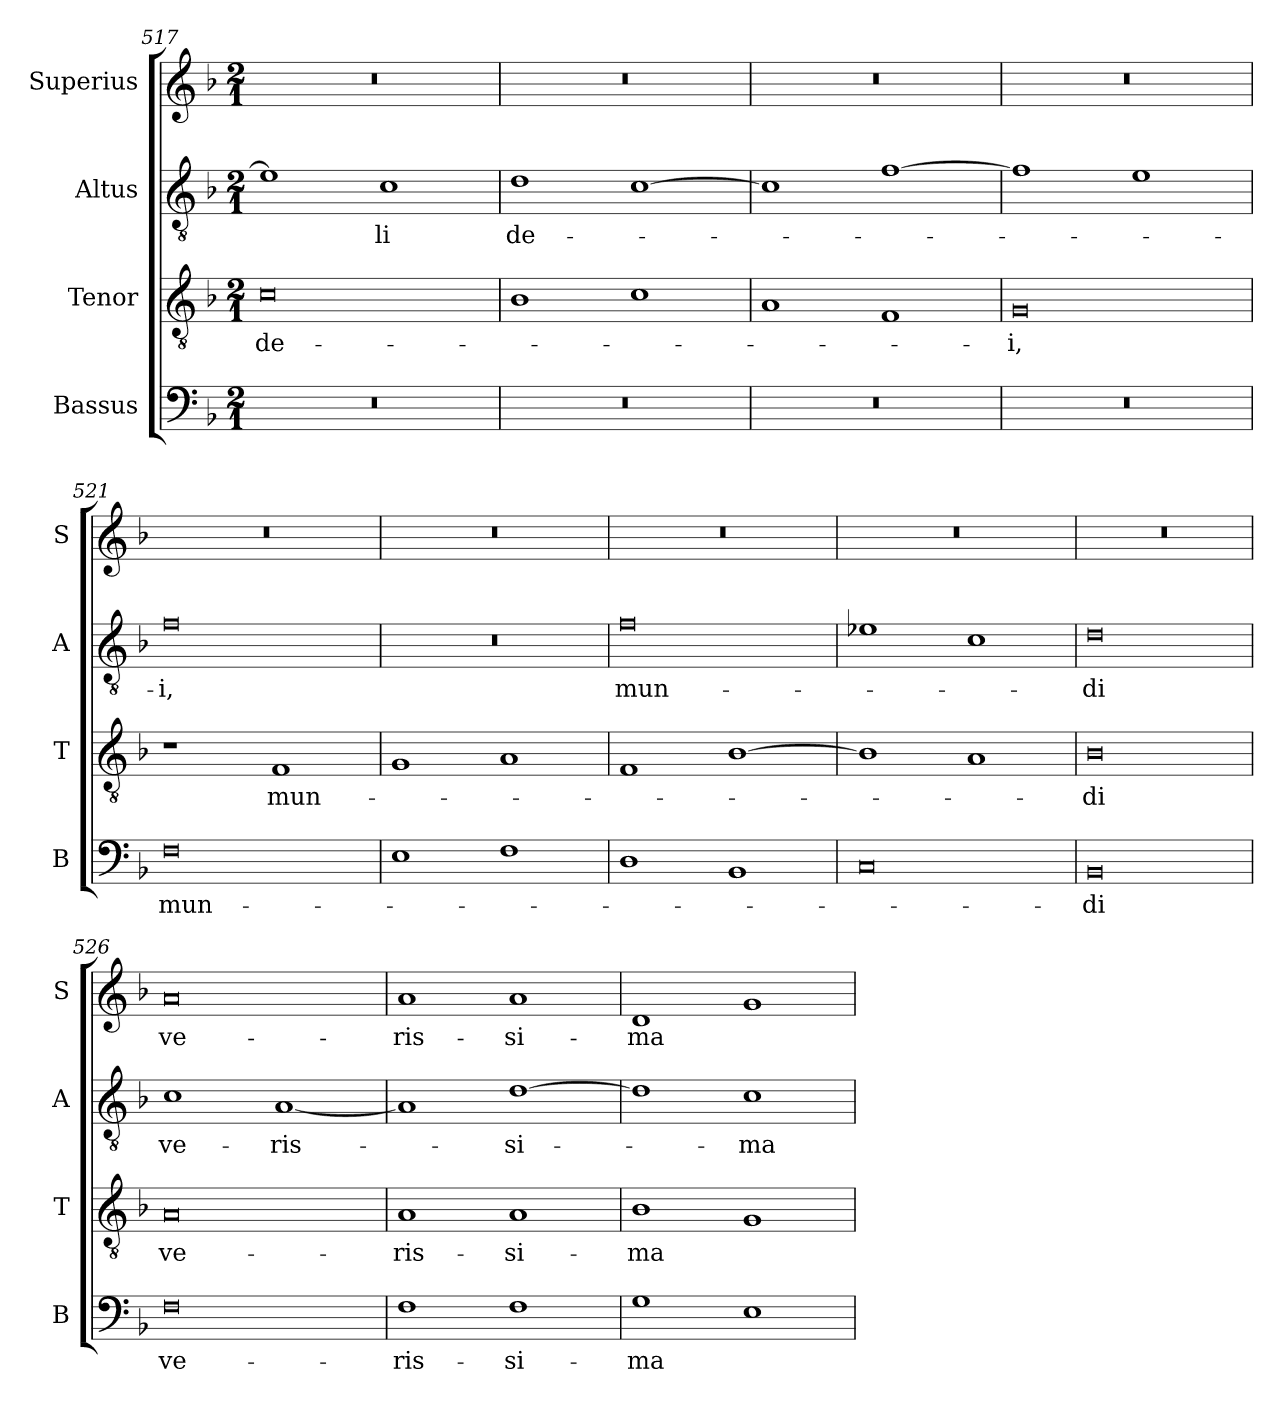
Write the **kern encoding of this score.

**kern	**text	**kern	**text	**kern	**text	**kern	**text
*part4	*part4	*part3	*part3	*part2	*part2	*part1	*part1
*staff4	*staff4	*staff3	*staff3	*staff2	*staff2	*staff1	*staff1
*I"Bassus	*	*I"Tenor	*	*I"Altus	*	*I"Superius	*
*I'B	*	*I'T	*	*I'A	*	*I'S	*
*clefF4	*	*clefGv2	*	*clefGv2	*	*clefG2	*
*k[b-]	*	*k[b-]	*	*k[b-]	*	*k[b-]	*
*M2/1	*	*M2/1	*	*M2/1	*	*M2/1	*
=517	=517	=517	=517	=517	=517	=517	=517
0r	.	0c	de-	1e]	.	0r	.
.	.	.	.	1c	-li	.	.
=518	=518	=518	=518	=518	=518	=518	=518
0r	.	1B-	.	1d	de-	0r	.
.	.	1c	.	[1c	.	.	.
=519	=519	=519	=519	=519	=519	=519	=519
0r	.	1A	.	1c]	.	0r	.
.	.	1F	.	[1f	.	.	.
=520	=520	=520	=520	=520	=520	=520	=520
0r	.	0G	-i,	1f]	.	0r	.
.	.	.	.	1e	.	.	.
=521	=521	=521	=521	=521	=521	=521	=521
0F	mun-	1r	.	0f	-i,	0r	.
.	.	1F	mun-	.	.	.	.
=522	=522	=522	=522	=522	=522	=522	=522
1E	.	1G	.	0r	.	0r	.
1F	.	1A	.	.	.	.	.
=523	=523	=523	=523	=523	=523	=523	=523
1D	.	1F	.	0f	mun-	0r	.
1BB-	.	[1B-	.	.	.	.	.
=524	=524	=524	=524	=524	=524	=524	=524
0C	.	1B-]	.	1e-X	.	0r	.
.	.	1A	.	1c	.	.	.
=525	=525	=525	=525	=525	=525	=525	=525
0BB-	-di	0B-	-di	0d	-di	0r	.
=526	=526	=526	=526	=526	=526	=526	=526
0F	ve-	0A	ve-	1c	ve-	0a	ve-
.	.	.	.	[1A	-ris-	.	.
=527	=527	=527	=527	=527	=527	=527	=527
1F	-ris-	1A	-ris-	1A]	.	1a	-ris-
1F	-si-	1A	-si-	[1d	-si-	1a	-si-
=528	=528	=528	=528	=528	=528	=528	=528
1G	-ma	1B-	-ma	1d]	.	1d	-ma
1E	.	1G	.	1c	-ma	1g	.
=	=	=	=	=	=	=	=
*-	*-	*-	*-	*-	*-	*-	*-
